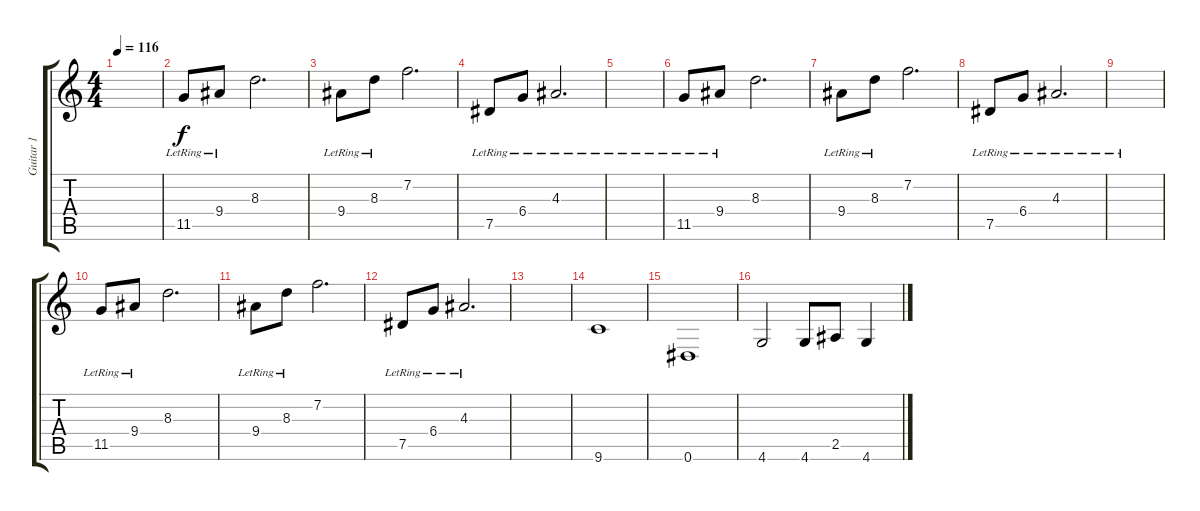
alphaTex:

\track ("Guitar 1" "Guitar 1") {instrument electricguitarjazz bank 255}
\staff {score tabs}
\tuning (Eb4 Bb3 Gb3 Db3 Ab2 Eb2) {hide}
\ts (4 4)
\tempo 116
\clef g2
\ks c
|
11.5{lr}.8 9.4{lr}.8 8.3.2{d} |
9.4{lr}.8 8.3{lr}.8 7.2.2{d} |
7.5{lr}.8 6.4{lr}.8 4.3{lr}.2{d} |
|
11.5{lr}.8 9.4{lr}.8 8.3.2{d} |
9.4{lr}.8 8.3{lr}.8 7.2.2{d} |
7.5{lr}.8 6.4{lr}.8 4.3{lr}.2{d} |
|
11.5{lr}.8 9.4{lr}.8 8.3.2{d} |
9.4{lr}.8 8.3{lr}.8 7.2.2{d} |
7.5{lr}.8 6.4{lr}.8 4.3{lr}.2{d} |
|
9.6.1 |
0.6.1 |
4.6.2 4.6.8 2.5.8 4.6.4
